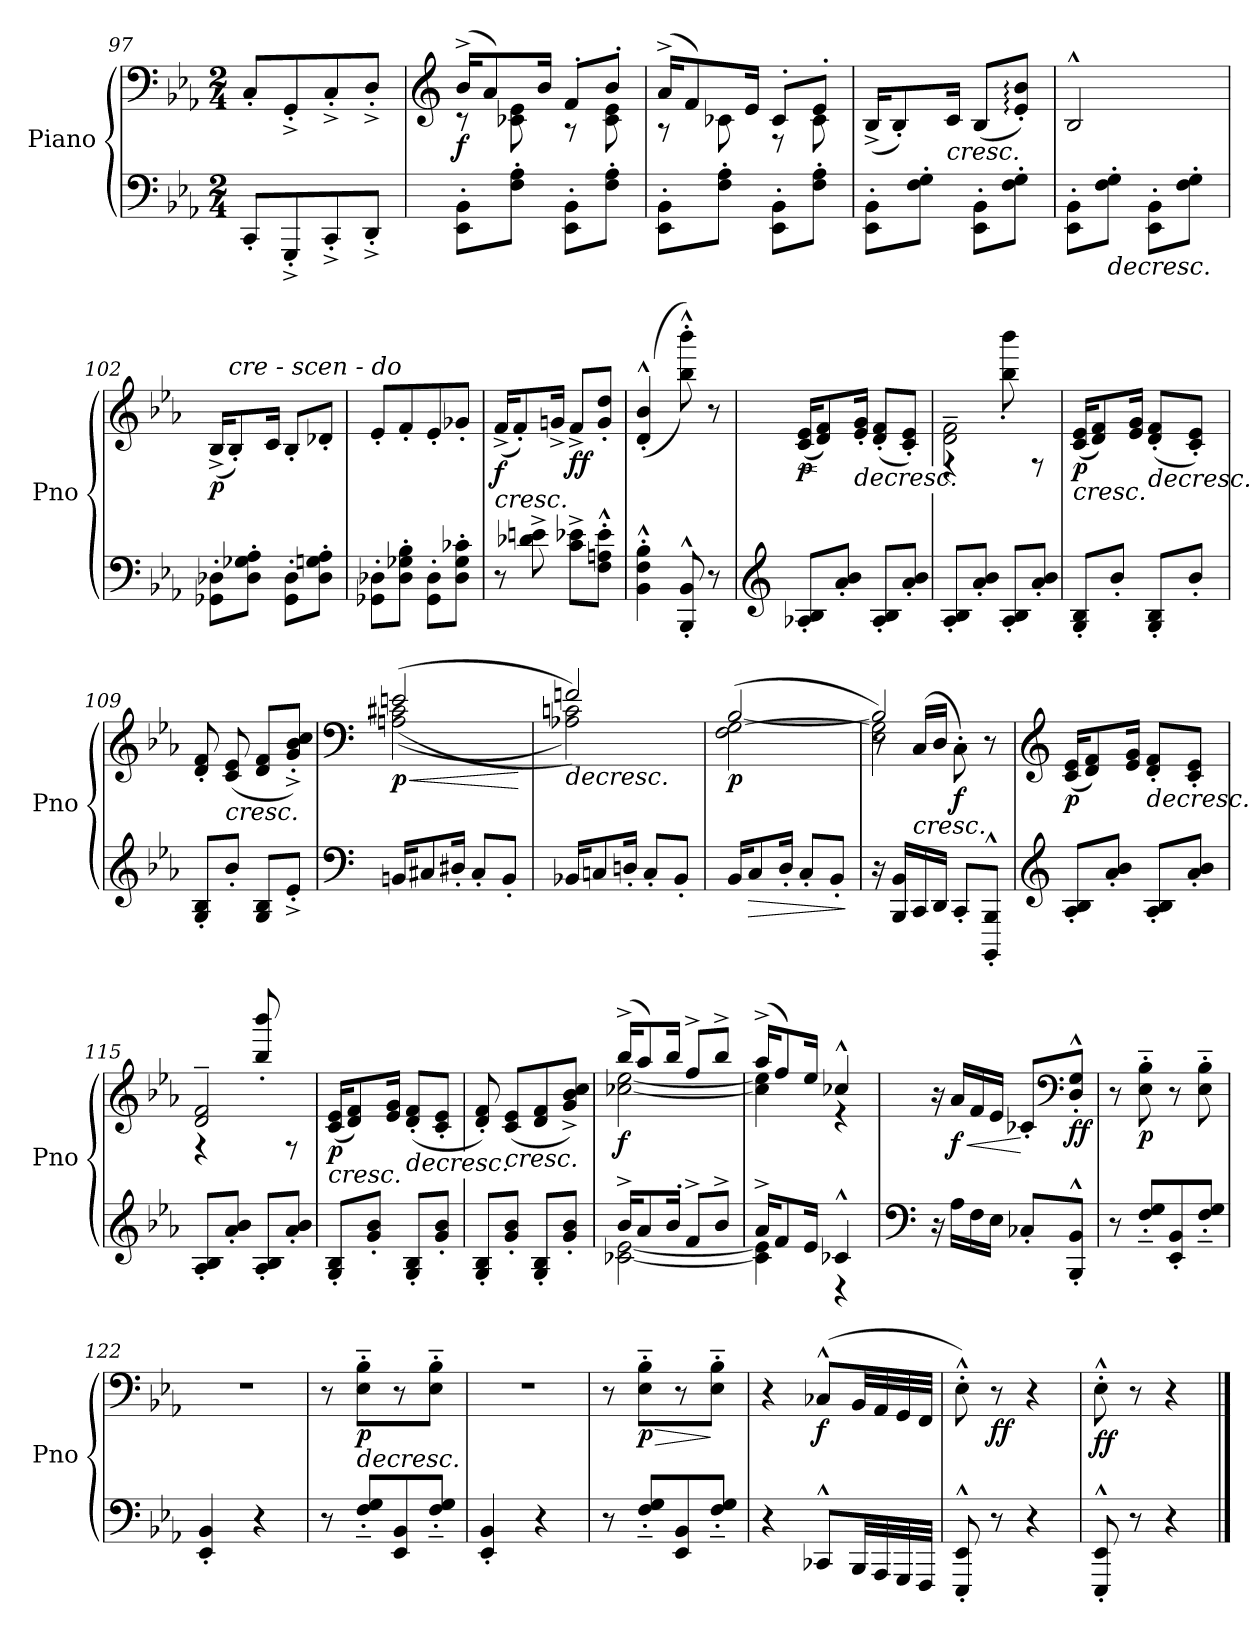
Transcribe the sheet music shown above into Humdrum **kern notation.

**kern	**kern	**dynam
*part1	*part1	*part1
*staff2	*staff1	*staff1/2
*I"Piano	*	*
*I'Pno	*	*
!!LO:LB:g=z
*clefF4	*clefF4	*
*k[b-e-a-]	*k[b-e-a-]	*
*M2/4	*M2/4	*
=97	=97	=97
8CC'/L	8C'/L	.
8GGG'^/	8GG'^/	.
8CC'^/	8C'^/	.
8DD'^/J	8D'^/J	.
=98	=98	=98
*	*clefG2	*
*	*^	*
!	!	!	!LO:DY:b
8EE-\' 8BB-\'L	(>16b-^/KL	8r	f
.	8a-/)	.	.
8F\' 8A-\'J	.	8c-X\ 8e-\	.
.	16b-/Jk	.	.
8EE-\' 8BB-\'L	8f'/L	8r	.
8F\' 8A-\'J	8b-'/J	8c-\ 8e-\	.
=99	=99	=99	=99
8EE-\' 8BB-\'L	(>16a-^/KL	8r	.
.	8f/)	.	.
8F\' 8A-\'J	.	8c-X\	.
.	16e-/Jk	.	.
8EE-\' 8BB-\'L	8c-'/L	8r	.
8F\' 8A-\'J	8e-'/J	8c-\	.
*	*v	*v	*
=100	=100	=100
8EE-\' 8BB-\'L	(>16B-^/KL	.
.	8B-'/)	.
8F\' 8G\'J	.	.
!	!	!LO:HP:b
.	16c/Jk	<
8EE-\' 8BB-\'L	(<8B-/L	.
8F\' 8G\'J	8e-/:' 8b-/:'J)	.
=101	=101	=101
8EE-\' 8BB-\'L	2B-^^/	.
!	!	!LO:HP:b=2
8F\' 8G\'J	.	>
8EE-\' 8BB-\'L	.	.
8F\' 8G\'J	.	.
.	.	[
!!LO:PB:g=z
=102	=102	=102
!	!	!LO:DY:b
8GG-X\' 8D-X\'L	(<16B-^/KL	p
!	!LO:TX:a:i:t=cre    -       scen     -    do	!
.	8B-'/)	.
8D-\' 8G-X\' 8A-\'J	.	.
.	16c/Jk	.
8GG-\' 8D-\'L	8B-'/L	.
8D-\' 8Gn\' 8A-\'J	8d-X'/J	.
=103	=103	=103
8GG-X\' 8D-X\'L	8e-'/L	.
8D-\' 8G-X\' 8B-\'J	8f'/	.
8GG-\' 8D-\'L	8e-'/	.
8D-\' 8G-\' 8c-X\'J	8g-X'/J	.
=104	=104	=104
!	!	!LO:HP:b
!	!	!LO:DY:n=1:b
8r	(<16f^/KL	< f
.	8f'/)	.
8d-X\^ 8en\^	.	.
.	16gn^/Jk	.
!	!	!LO:DY:n=2:b
8c\^ 8e-X\^L	8f^/L	] ff
8F\'^^ 8An\'^^ 8e-\'^^J	8g/' 8dd/'J	.
=105	=105	=105
4BB-\'^^ 4F\'^^ 4B-\'^^	(>(<4d/'^^ 4b-/'^^	.
8BBB-/'^^ 8BB-/'^^	8bb-\'^^ 8bbb-\'^^))	.
8r	8r	.
=106	=106	=106
*clefG2	*	*
!	!	!LO:HP:b
!	!	!LO:DY:n=1:b
8A-X/' 8B-/'L	(<16c/ 16e-/KL	< p
.	8d/ 8f/)	[
8a-/' 8b-/'J	.	.
!	!	!LO:HP:b
.	16e-/' 16g/'Jk	>
8A-/' 8B-/'L	(<8d/' 8f/'L	.
8a-/' 8b-/'J	8c/' 8e-/'J)	[
=107	=107	=107
*	*^	*
8A-/' 8B-/'L	2d\~ 2f\~	4r	.
8a-/' 8b-/'J	.	.	.
8A-/' 8B-/'L	.	8bb-\' 8bbb-\'	.
8a-/' 8b-/'J	.	8r	.
!!LO:LB:g=z
=108	=108	=108	=108
!	!	!	!LO:HP:b
!	!	!	!LO:DY:n=1:b
*	*v	*v	*
8G/' 8B-/'L	(<16c/ 16e-/KL	< p
.	8d/ 8f/)	.
8b-'/J	.	.
.	16e-/ 16g/Jk	]
!	!	!LO:HP:b
8G/' 8B-/'L	(<8d/' 8f/'L	>
8b-'/J	8c/' 8e-/'J)	[
=109	=109	=109
8G/' 8B-/'L	8d/' 8f/'	.
!	!	!LO:HP:b
8b-'/J	(<8c/ 8e-/	<
8G/ 8B-/L	8d/ 8f/L	.
8e-'^/J	8g/'^ 8b-/'^ 8cc/'^J)	]
=110	=110	=110
*clefF4	*clefF4	*
!	!	!LO:HP:b
*	*^	*
!	!	!	!LO:DY:n=1:b
16BBn/KL	(<(<2An\ 2c#X\	(>2en/	< p
8C#X/	.	.	.
16D#X'/Jk	.	.	.
8C#'/L	.	.	.
8BB'/J	.	.	.
*	*v	*v	*
.	.	[
=111	=111	=111
!	!	!LO:HP:b
*	*^	*
16BB-X/KL	2A-X\ 2cn\))	2fn/)	>
8Cn/	.	.	.
16Dn'/Jk	.	.	.
8C'/L	.	.	.
8BB-'/J	.	.	.
*	*v	*v	*
.	.	[
=112	=112	=112
*	*^	*
!	!	!	!LO:DY:b
16BB-/KL	(>2F\ [2G\	[2B-/	p
!	!	!	!LO:HP:b=2
8C/	.	.	>
16D'/Jk	.	.	.
8C'/L	.	.	.
8BB-'/J	.	.	.
*	*v	*v	*
.	.	]
!!LO:LB:g=z
=113	=113	=113
*	*^	*
*	*	*^	*
16r	2E-\ 2G\])	2B-/]	8r	.
16BBB-/ 16BB-/LL	.	.	.	.
!	!	!	!	!LO:HP:b
16CC/	.	.	(<16C/LL	<
16DD/JJ	.	.	16D/JJ	.
!	!	!	!	!LO:DY:n=1:b
8CC'/L	.	.	8C'\)	] f
8BBBB-/'^^ 8BBB-/'^^J	.	.	8r	.
*	*v	*v	*v	*
=114	=114	=114
*clefG2	*clefG2	*
*	*^	*
*	*	*^	*
!	!	!	!	!LO:DY:b
*	*v	*v	*v	*
8A-/' 8B-/'L	(<16c/ 16e-/KL	p
.	8d/ 8f/)	.
8a-/' 8b-/'J	.	.
.	16e-/ 16g/Jk	.
!	!	!LO:HP:b
8A-/' 8B-/'L	8d/' 8f/'L	>
8a-/' 8b-/'J	8c/' 8e-/'J	[
=115	=115	=115
*	*^	*
8A-/' 8B-/'L	2d/~ 2f/~	4r	.
8a-/' 8b-/'J	.	.	.
8A-/' 8B-/'L	.	8bb-/' 8bbb-/'	.
8a-/' 8b-/'J	.	8r	.
=116	=116	=116	=116
!	!	!	!LO:HP:b
!	!	!	!LO:DY:n=1:b
*	*v	*v	*
8G/' 8B-/'L	(<16c/ 16e-/KL	< p
.	8d/ 8f/)	.
8g/' 8b-/'J	.	.
.	16e-/ 16g/Jk	]
!	!	!LO:HP:b
8G/' 8B-/'L	(<8d/' 8f/'L	>
8g/' 8b-/'J	8c/' 8e-/'J	[
=117	=117	=117
8G/' 8B-/'L	8d/' 8f/')	.
!	!	!LO:HP:b
8g/' 8b-/'J	(<8c/ 8e-/L	<
8G/' 8B-/'L	8d/ 8f/	.
8g/' 8b-/'J	8g/^ 8b-/^ 8cc/^J)	]
!!LO:LB:g=z
=118	=118	=118
*^	*^	*
!	!	!	!	!LO:DY:b
16b-^/KL	[2c-X\ [2e-\	(>16bb-^/KL	[2cc-X\ [2ee-\	f
8a-/	.	8aa-/)	.	.
16b-'/Jk	.	16bb-/Jk	.	.
8f^/L	.	8ff^/L	.	.
8b-^/J	.	8bb-^/J	.	.
=119	=119	=119	=119	=119
16a-^/KL	4c-\] 4e-\]	(>16aa-^/KL	4cc-\] 4ee-\]	.
8f/	.	8ff/)	.	.
16e-/Jk	.	16ee-/Jk	.	.
4c-X^^/	4r	4cc-X^^/	4r	.
*v	*v	*	*	*
*	*v	*v	*
=120	=120	=120
*clefF4	*	*
16r	16r	.
!	!	!LO:HP:b
!	!	!LO:DY:n=1:b
16A-\LL	16a-/LL	< f
16F\	16f/	.
16E-\JJ	16e-/JJ	.
8C-X'/L	8c-X'/L	[
*	*clefF4	*
!	!	!LO:DY:n=2:b
8BBB-/'^^ 8BB-/'^^J	8D/'^^ 8G/'^^J	ff
=121	=121	=121
8r	8r	.
!	!	!LO:DY:b
8F/'~ 8G/'~L	8E-\'~ 8B-\'~	p
8EE-/' 8BB-/'	8r	.
8F/'~ 8G/'~J	8E-\'~ 8B-\'~	.
=122	=122	=122
4EE-/' 4BB-/'	2r	.
4r	.	.
=123	=123	=123
8r	8r	.
!	!	!LO:HP:b
!	!	!LO:DY:n=1:b
8F/'~ 8G/'~L	8E-\'~ 8B-\'~L	> p
8EE-/ 8BB-/	8r	.
8F/'~ 8G/'~J	8E-\'~ 8B-\'~J	[
!!LO:LB:g=z
=124	=124	=124
4EE-/' 4BB-/'	2r	.
4r	.	.
=125	=125	=125
8r	8r	.
!	!	!LO:HP:b
!	!	!LO:DY:n=1:b
8F/'~ 8G/'~L	8E-\'~ 8B-\'~L	> p
8EE-/ 8BB-/	8r	.
8F/'~ 8G/'~J	8E-\'~ 8B-\'~J	]
=126	=126	=126
4r	4r	.
!	!	!LO:DY:b
8CC-X^^/L	(>8C-X^^/L	f
32BBB-/LL	32BB-/LL	.
32AAA-/	32AA-/	.
32GGG/	32GG/	.
32FFF/JJJ	32FF/JJJ	]
=127	=127	=127
8EEE-/'^^ 8EE-/'^^	8E-'^^\)	.
!	!	!LO:DY:b
8r	8r	ff
4r	4r	.
=128	=128	=128
!	!	!LO:DY:b
8EEE-/'^^ 8EE-/'^^	8E-'^^\	ff
8r	8r	.
4r	4r	.
==	==	==
*-	*-	*-
